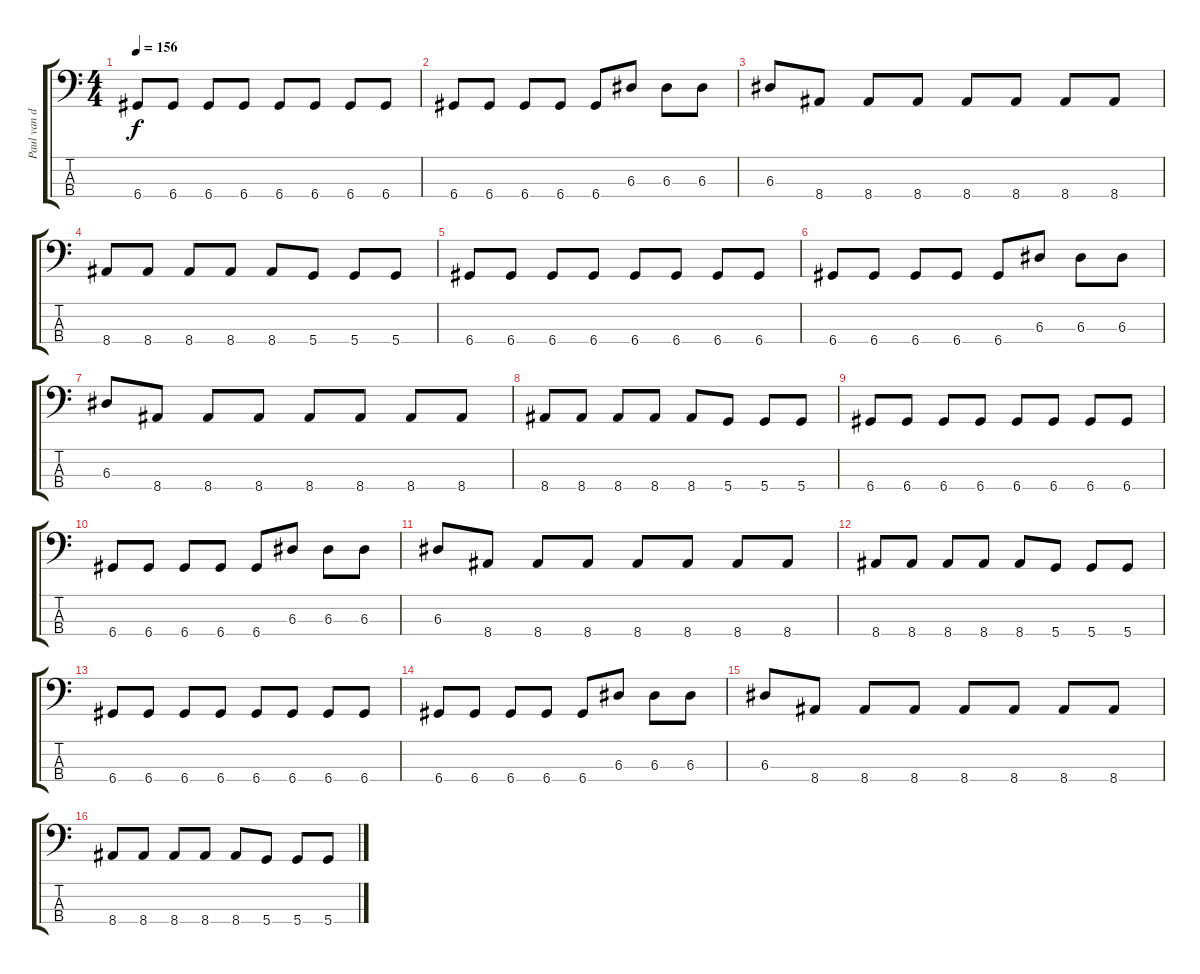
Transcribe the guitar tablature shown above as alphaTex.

\track ("Paul van der Walt" "Paul van d") {instrument electricbassfinger}
\staff {score tabs}
\tuning (G2 D2 A1 D1) {hide}
\ts (4 4)
\tempo 156
\clef f4
\ks c
6.4.8{dy f} 6.4.8 6.4.8 6.4.8 6.4.8 6.4.8 6.4.8 6.4.8 |
6.4.8 6.4.8 6.4.8 6.4.8 6.4.8 6.3.8 6.3.8 6.3.8 |
6.3.8 8.4.8 8.4.8 8.4.8 8.4.8 8.4.8 8.4.8 8.4.8 |
8.4.8 8.4.8 8.4.8 8.4.8 8.4.8 5.4.8 5.4.8 5.4.8 |
6.4.8 6.4.8 6.4.8 6.4.8 6.4.8 6.4.8 6.4.8 6.4.8 |
6.4.8 6.4.8 6.4.8 6.4.8 6.4.8 6.3.8 6.3.8 6.3.8 |
6.3.8 8.4.8 8.4.8 8.4.8 8.4.8 8.4.8 8.4.8 8.4.8 |
8.4.8 8.4.8 8.4.8 8.4.8 8.4.8 5.4.8 5.4.8 5.4.8 |
6.4.8 6.4.8 6.4.8 6.4.8 6.4.8 6.4.8 6.4.8 6.4.8 |
6.4.8 6.4.8 6.4.8 6.4.8 6.4.8 6.3.8 6.3.8 6.3.8 |
6.3.8 8.4.8 8.4.8 8.4.8 8.4.8 8.4.8 8.4.8 8.4.8 |
8.4.8 8.4.8 8.4.8 8.4.8 8.4.8 5.4.8 5.4.8 5.4.8 |
6.4.8 6.4.8 6.4.8 6.4.8 6.4.8 6.4.8 6.4.8 6.4.8 |
6.4.8 6.4.8 6.4.8 6.4.8 6.4.8 6.3.8 6.3.8 6.3.8 |
6.3.8 8.4.8 8.4.8 8.4.8 8.4.8 8.4.8 8.4.8 8.4.8 |
8.4.8 8.4.8 8.4.8 8.4.8 8.4.8 5.4.8 5.4.8 5.4.8
